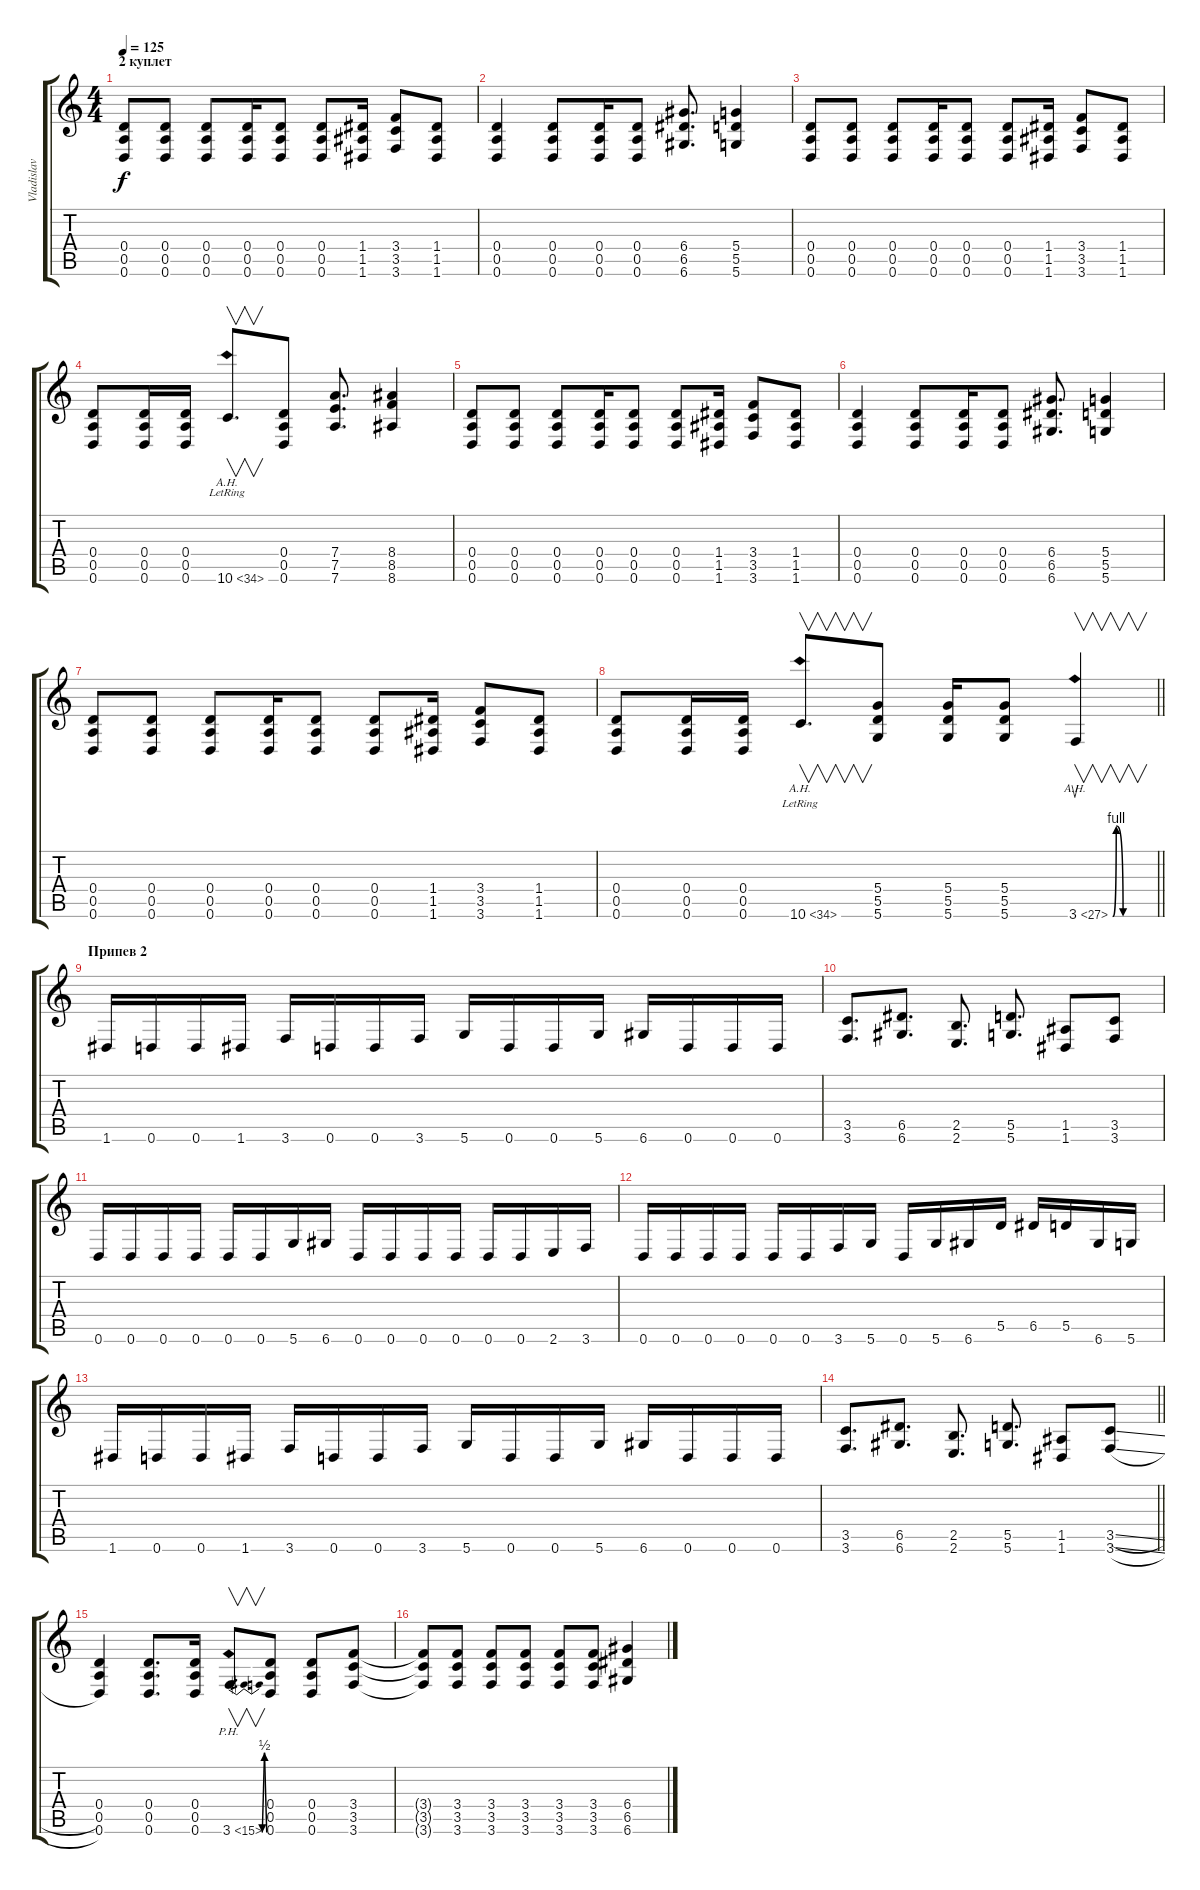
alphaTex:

\track ("Vladislav Nickson" "Vladislav ") {instrument overdrivenguitar}
\staff {score tabs}
\tuning (E4 B3 G3 D3 A2 D2) {hide}
\ts (4 4)
\section ("" "2 куплет")
\tempo 125
\clef g2
\ks c
(0.4 0.5 0.6).8{dy f} (0.4 0.5 0.6).8 (0.4 0.5 0.6).8 (0.4 0.5 0.6).16 (0.4 0.5 0.6).8 (0.4 0.5 0.6).8 (1.4 1.5 1.6).16 (3.4 3.5 3.6).8 (1.4 1.5 1.6).8 |
(0.4 0.5 0.6).4 (0.4 0.5 0.6).8 (0.4 0.5 0.6).16 (0.4 0.5 0.6).8 (6.4 6.5 6.6).8{d} (5.4 5.5 5.6).4 |
(0.4 0.5 0.6).8 (0.4 0.5 0.6).8 (0.4 0.5 0.6).8 (0.4 0.5 0.6).16 (0.4 0.5 0.6).8 (0.4 0.5 0.6).8 (1.4 1.5 1.6).16 (3.4 3.5 3.6).8 (1.4 1.5 1.6).8 |
(0.4 0.5 0.6).8 (0.4 0.5 0.6).16 (0.4 0.5 0.6).16 10.6{ah 24 lr}.8{v d} (0.4 0.5 0.6).8 (7.4 7.5 7.6).8{d} (8.4 8.5 8.6).4 |
(0.4 0.5 0.6).8 (0.4 0.5 0.6).8 (0.4 0.5 0.6).8 (0.4 0.5 0.6).16 (0.4 0.5 0.6).8 (0.4 0.5 0.6).8 (1.4 1.5 1.6).16 (3.4 3.5 3.6).8 (1.4 1.5 1.6).8 |
(0.4 0.5 0.6).4 (0.4 0.5 0.6).8 (0.4 0.5 0.6).16 (0.4 0.5 0.6).8 (6.4 6.5 6.6).8{d} (5.4 5.5 5.6).4 |
(0.4 0.5 0.6).8 (0.4 0.5 0.6).8 (0.4 0.5 0.6).8 (0.4 0.5 0.6).16 (0.4 0.5 0.6).8 (0.4 0.5 0.6).8 (1.4 1.5 1.6).16 (3.4 3.5 3.6).8 (1.4 1.5 1.6).8 |
\barLineRight lightlight
(0.4 0.5 0.6).8 (0.4 0.5 0.6).16 (0.4 0.5 0.6).16 10.6{ah 24 lr}.8{v d} (5.4 5.5 5.6).8 (5.4 5.5 5.6).16 (5.4 5.5 5.6).8 3.6{be (custom 0 0 5 4 15 0 60 0) ah 24}.4{v su} |
\section ("" "Припев 2")
1.6.16 0.6.16 0.6.16 1.6.16 3.6.16 0.6.16 0.6.16 3.6.16 5.6.16 0.6.16 0.6.16 5.6.16 6.6.16 0.6.16 0.6.16 0.6.16 |
(3.5 3.6).8{d} (6.5 6.6).8{d} (2.5 2.6).8{d} (5.5 5.6).8{d} (1.5 1.6).8 (3.5 3.6).8 |
0.6.16 0.6.16 0.6.16 0.6.16 0.6.16 0.6.16 5.6.16 6.6.16 0.6.16 0.6.16 0.6.16 0.6.16 0.6.16 0.6.16 2.6.16 3.6.16 |
0.6.16 0.6.16 0.6.16 0.6.16 0.6.16 0.6.16 3.6.16 5.6.16 0.6.16 5.6.16 6.6.16 5.5.16 6.5.16 5.5.16 6.6.16 5.6.16 |
1.6.16 0.6.16 0.6.16 1.6.16 3.6.16 0.6.16 0.6.16 3.6.16 5.6.16 0.6.16 0.6.16 5.6.16 6.6.16 0.6.16 0.6.16 0.6.16 |
\barLineRight lightlight
(3.5 3.6).8{d} (6.5 6.6).8{d} (2.5 2.6).8{d} (5.5 5.6).8{d} (1.5 1.6).8 (3.5{sl} 3.6{sl}).8 |
(0.4 0.5 0.6).4 (0.4 0.5 0.6).8{d} (0.4 0.5 0.6).16 3.6{be (bendrelease 0 0 15 2 15 2 60 0) ph 12}.8{v} (0.4 0.5 0.6).8 (0.4 0.5 0.6).8 (3.4 3.5 3.6).8 |
(3.4{t} 3.5{t} 3.6{t}).8 (3.4 3.5 3.6).8 (3.4 3.5 3.6).8 (3.4 3.5 3.6).8 (3.4 3.5 3.6).8 (3.4 3.5 3.6).8 (6.4 6.5 6.6).4
